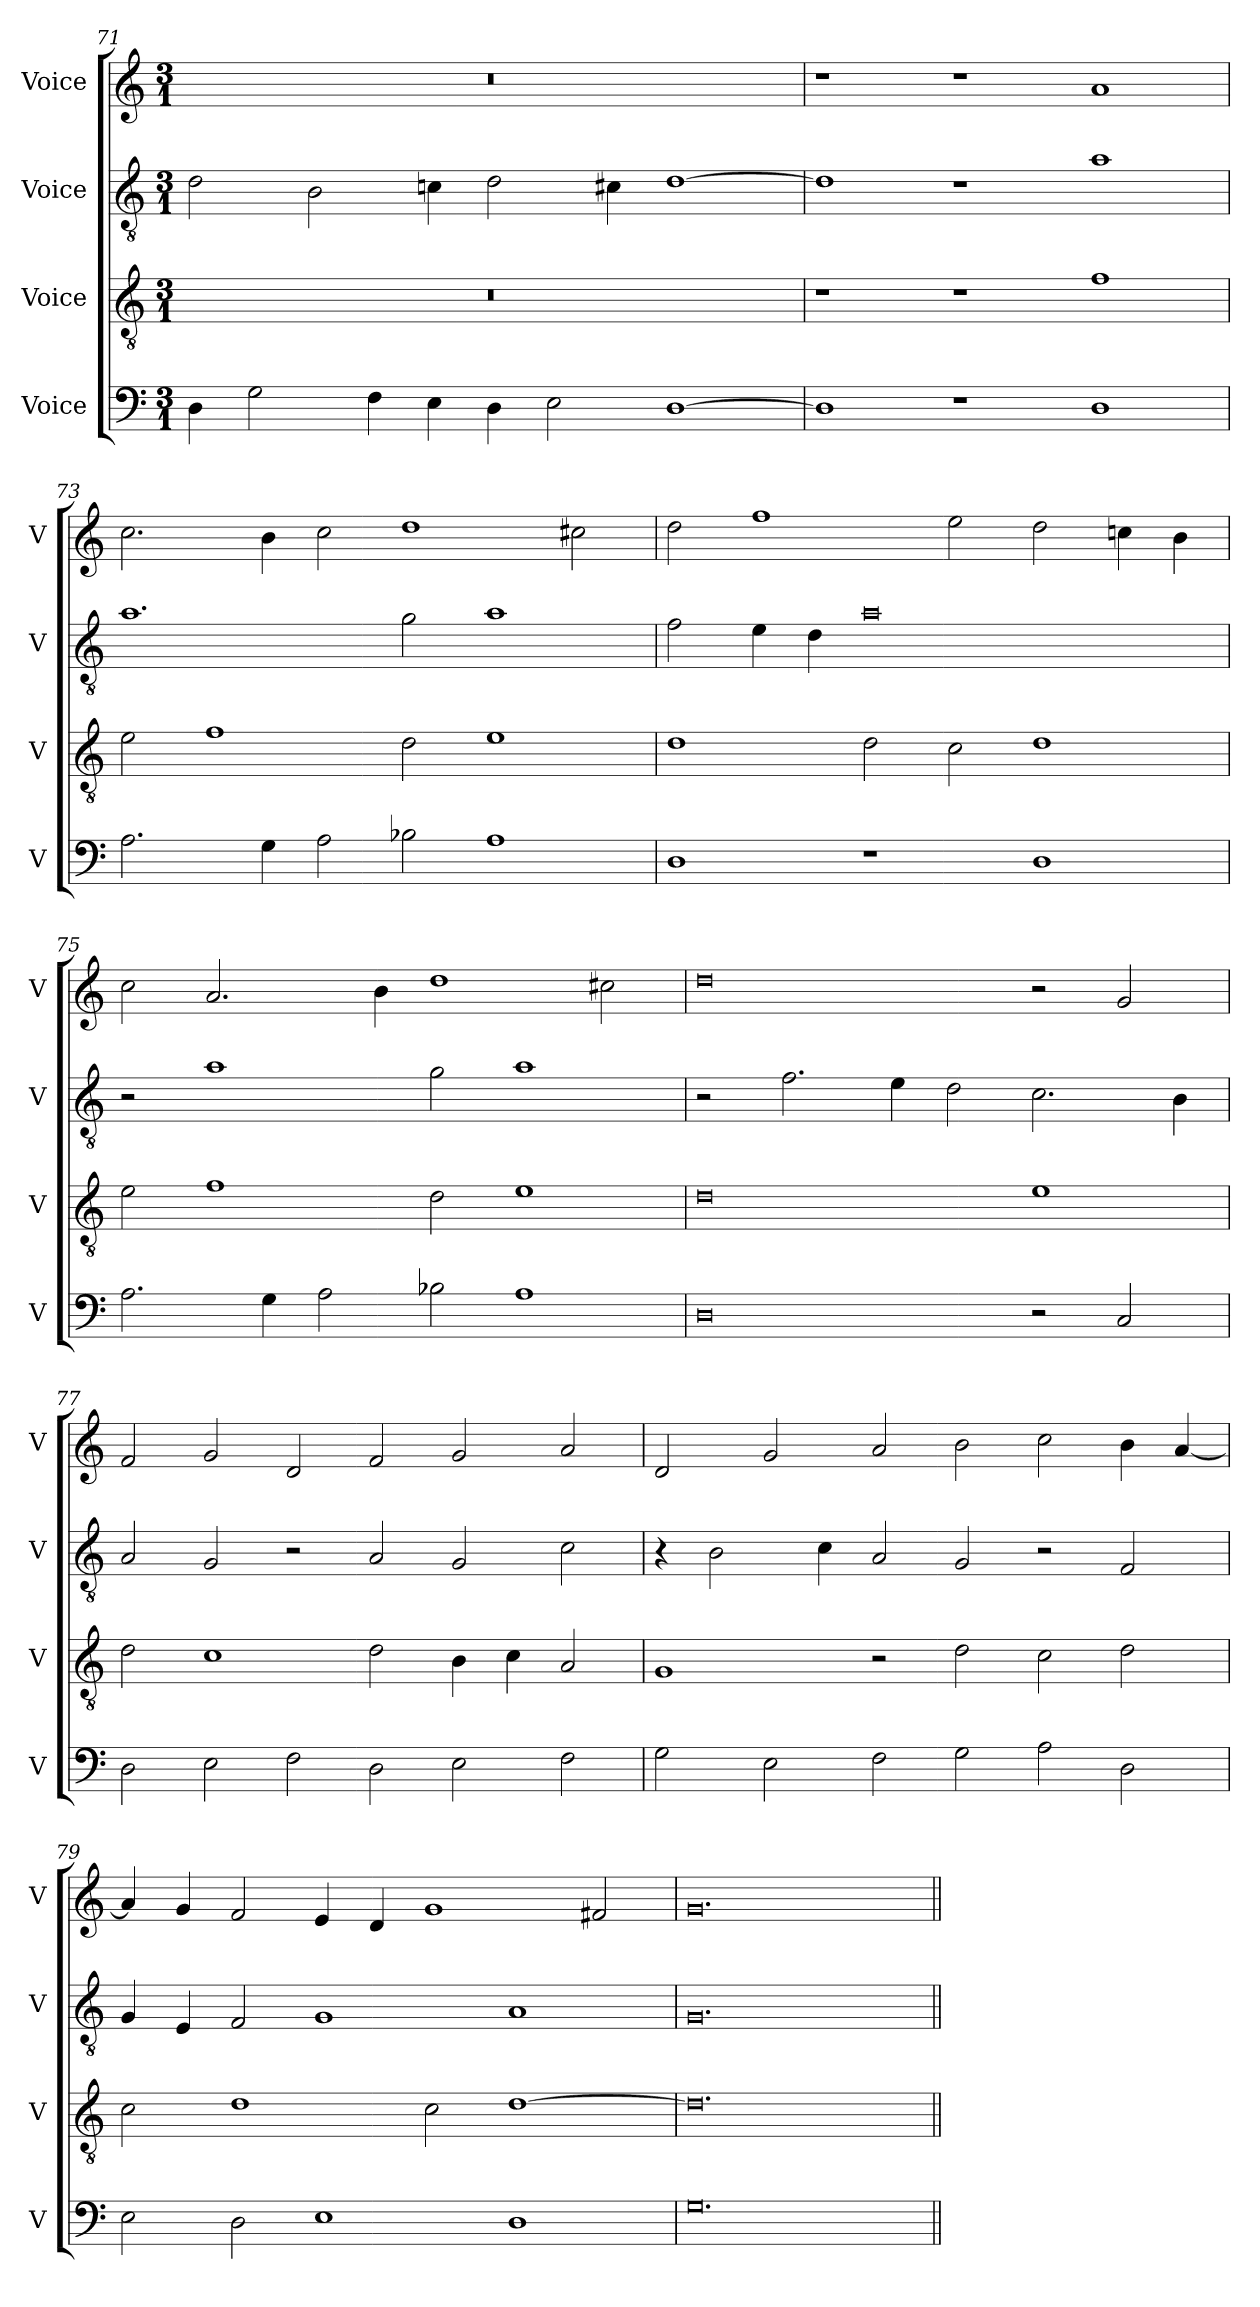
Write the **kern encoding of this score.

**kern	**kern	**kern	**kern
*part4	*part3	*part2	*part1
*staff4	*staff3	*staff2	*staff1
*I"Voice	*I"Voice	*I"Voice	*I"Voice
*I'V	*I'V	*I'V	*I'V
!!LO:PB:g=z
*clefF4	*clefGv2	*clefGv2	*clefG2
*k[]	*k[]	*k[]	*k[]
*M3/1	*M3/1	*M3/1	*M3/1
=71	=71	=71	=71
4D\	0.r	2d\	0.r
2G\	.	.	.
.	.	2B\	.
4F\	.	.	.
4E\	.	4cn\	.
4D\	.	2d\	.
2E\	.	.	.
.	.	4c#X\	.
[1D	.	[1d	.
=72	=72	=72	=72
1D]	1r	1d]	1r
1r	1r	1r	1r
1D	1f	1a	1a
=73	=73	=73	=73
2.A\	2e\	1.a	2.cc\
.	1f	.	.
4G\	.	.	4b\
2A\	.	.	2cc\
2B-X\	2d\	2g\	1dd
1A	1e	1a	.
.	.	.	2cc#X\
!!LO:LB:g=z
=74	=74	=74	=74
1D	1d	2f\	2dd\
.	.	4e\	1ff
.	.	4d\	.
1r	2d\	0a	.
.	2c\	.	2ee\
1D	1d	.	2dd\
.	.	.	4ccn\
.	.	.	4b\
=75	=75	=75	=75
2.A\	2e\	2r	2cc\
.	1f	1a	2.a/
4G\	.	.	.
2A\	.	.	.
.	.	.	4b\
2B-X\	2d\	2g\	1dd
1A	1e	1a	.
.	.	.	2cc#X\
!!LO:LB:g=z
=76	=76	=76	=76
0D	0d	2r	0dd
.	.	2.f\	.
.	.	4e\	.
.	.	2d\	.
2r	1e	2.c\	2r
2C/	.	.	2g/
.	.	4B\	.
=77	=77	=77	=77
2D\	2d\	2A/	2f/
2E\	1c	2G/	2g/
2F\	.	2r	2d/
2D\	2d\	2A/	2f/
2E\	4B\	2G/	2g/
.	4c\	.	.
2F\	2A/	2c\	2a/
!!LO:LB:g=z
=78	=78	=78	=78
2G\	1G	4r	2d/
.	.	2B\	.
2E\	.	.	2g/
.	.	4c\	.
2F\	2r	2A/	2a/
2G\	2d\	2G/	2b\
2A\	2c\	2r	2cc\
2D\	2d\	2F/	4b\
.	.	.	[4a/
=79	=79	=79	=79
2E\	2c\	4G/	4a/]
.	.	4E/	4g/
2D\	1d	2F/	2f/
1E	.	1G	4e/
.	.	.	4d/
.	2c\	.	1g
1D	[1d	1A	.
.	.	.	2f#X/
=80	=80	=80	=80
0.G	0.d]	0.G	0.g
=||	=||	=||	=||
*-	*-	*-	*-
